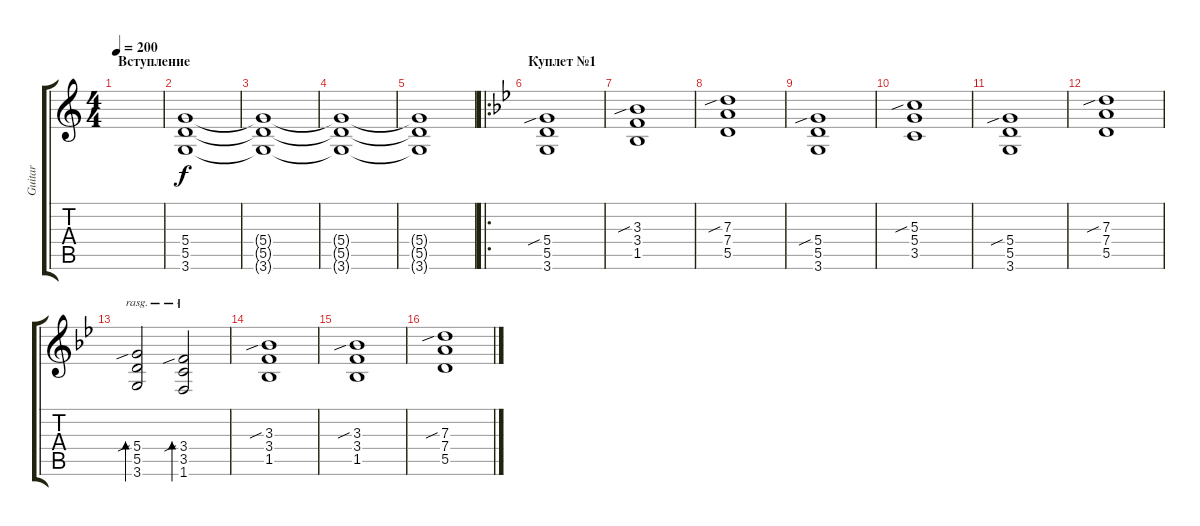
\track ("Guitar" "Guitar") {instrument distortionguitar}
\staff {score tabs}
\tuning (E4 B3 G3 D3 A2 E2) {hide}
\ts (4 4)
\section ("" "Вступление")
\tempo 200
\clef g2
\ks c
|
(5.4 5.5 3.6).1 |
(5.4{t} 5.5{t} 3.6{t}).1 |
(5.4{t} 5.5{t} 3.6{t}).1 |
(5.4{t} 5.5{t} 3.6{t}).1 |
\ro
\section ("" "Куплет №1")
\ks bb
(5.4{sib} 5.5 3.6).1 |
(3.3{sib} 3.4 1.5).1 |
(7.3{sib} 7.4 5.5).1 |
(5.4{sib} 5.5 3.6).1 |
(5.3{sib} 5.4 3.5).1 |
(5.4{sib} 5.5 3.6).1 |
(7.3{sib} 7.4 5.5).1 |
(5.4{sib} 5.5 3.6).2{bd 480 rasg ii} (3.4{sib} 3.5 1.6).2{bd 480 rasg ii} |
(3.3{sib} 3.4 1.5).1 |
(3.3{sib} 3.4 1.5).1 |
(7.3{sib} 7.4 5.5).1
